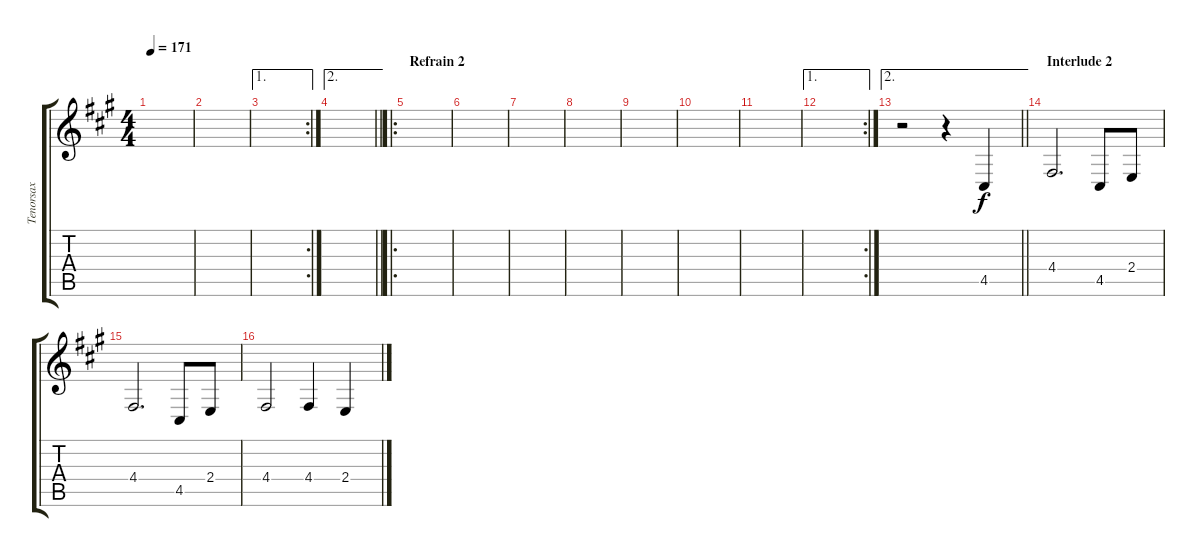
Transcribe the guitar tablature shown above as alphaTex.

\track ("Tenorsax" "Tenorsax") {instrument tenorsax}
\staff {score tabs}
\tuning (E4 B3 G3 D3 A2 E2) {hide}
\ts (4 4)
\tempo 171
\clef g2
\ks f#minor
|
|
\ae 1
\rc 2
|
\ae 2
\barLineRight lightlight
|
\ro
\section ("" "Refrain 2")
|
|
|
|
|
|
|
\ae 1
\rc 2
|
\ae 2
\barLineRight lightlight
r.2 r.4 4.5.4 |
\section ("" "Interlude 2")
4.4.2{d} 4.5.8 2.4.8 |
4.4.2{d} 4.5.8 2.4.8 |
4.4.2 4.4.4 2.4.4
